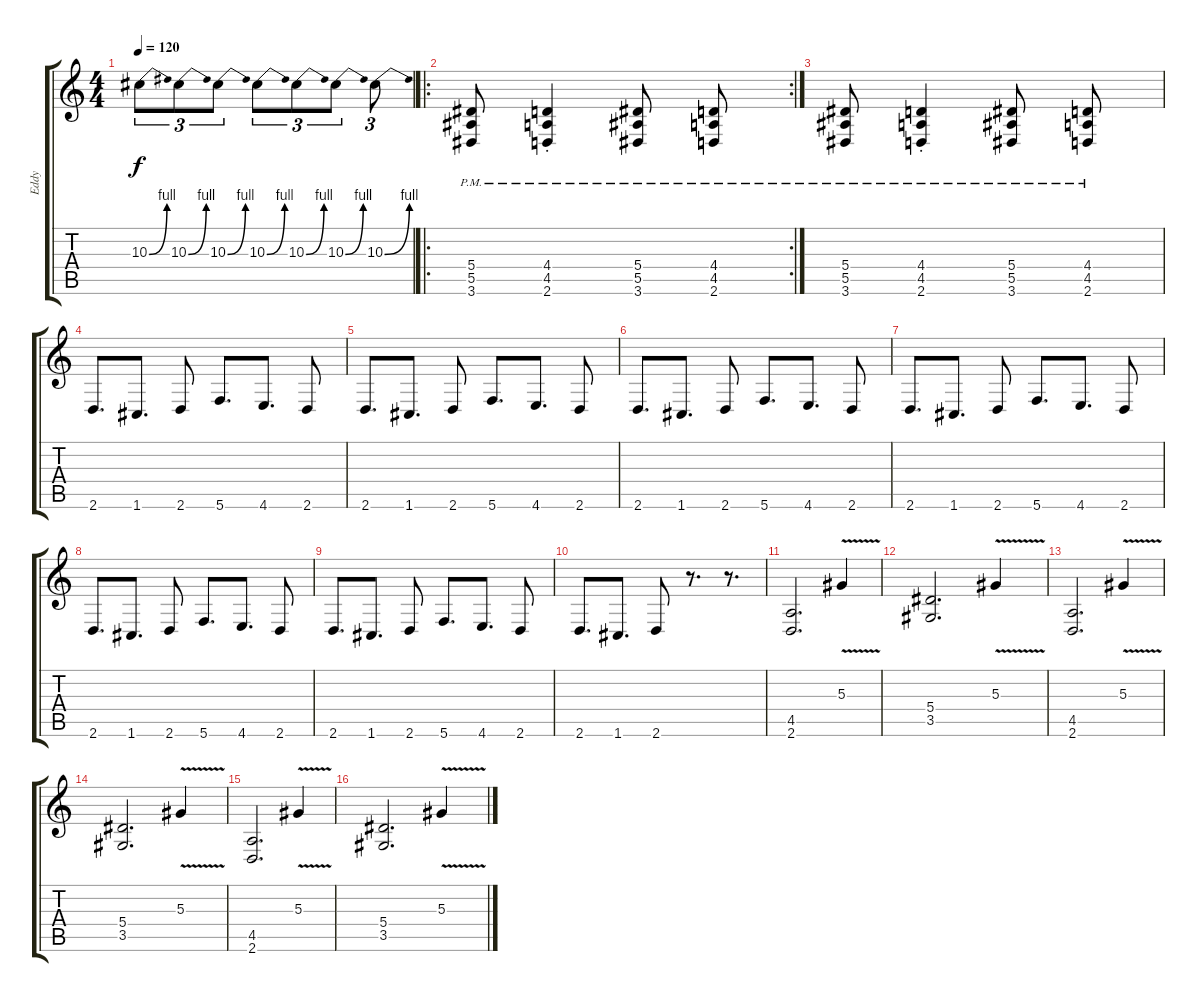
\track ("Eddy" "Eddy") {instrument distortionguitar}
\staff {score tabs}
\tuning (C4 G3 Eb3 Bb2 F2 C2) {hide}
\ts (4 4)
\tempo 120
\clef g2
\ks c
10.3{be (bend 0 0 60 4)}.8{tu (3 2) dy f} 10.3{be (bend 0 0 60 4)}.8{tu (3 2)} 10.3{be (bend 0 0 60 4)}.8{tu (3 2)} 10.3{be (bend 0 0 60 4)}.8{tu (3 2)} 10.3{be (bend 0 0 60 4)}.8{tu (3 2)} 10.3{be (bend 0 0 60 4)}.8{tu (3 2)} 10.3{be (bend 0 0 60 4)}.8{tu (3 2)} |
\ro
\rc 2
(5.4{pm} 5.5 3.6).8 (4.4{pm st} 4.5{st} 2.6{st}).4 (5.4{pm} 5.5 3.6).8 (4.4{pm} 4.5 2.6).8 |
(5.4{pm} 5.5 3.6).8 (4.4{pm st} 4.5{st} 2.6{st}).4 (5.4{pm} 5.5 3.6).8 (4.4{pm} 4.5 2.6).8 |
2.6.8{d} 1.6.8{d} 2.6.8 5.6.8{d} 4.6.8{d} 2.6.8 |
2.6.8{d} 1.6.8{d} 2.6.8 5.6.8{d} 4.6.8{d} 2.6.8 |
2.6.8{d} 1.6.8{d} 2.6.8 5.6.8{d} 4.6.8{d} 2.6.8 |
2.6.8{d} 1.6.8{d} 2.6.8 5.6.8{d} 4.6.8{d} 2.6.8 |
2.6.8{d} 1.6.8{d} 2.6.8 5.6.8{d} 4.6.8{d} 2.6.8 |
2.6.8{d} 1.6.8{d} 2.6.8 5.6.8{d} 4.6.8{d} 2.6.8 |
2.6.8{d} 1.6.8{d} 2.6.8 r.8{d} r.8{d} |
(4.5 2.6).2{d} 5.3{v}.4 |
(5.4 3.5).2{d} 5.3{v}.4 |
(4.5 2.6).2{d} 5.3{v}.4 |
(5.4 3.5).2{d} 5.3{v}.4 |
(4.5 2.6).2{d} 5.3{v}.4 |
(5.4 3.5).2{d} 5.3{v}.4
